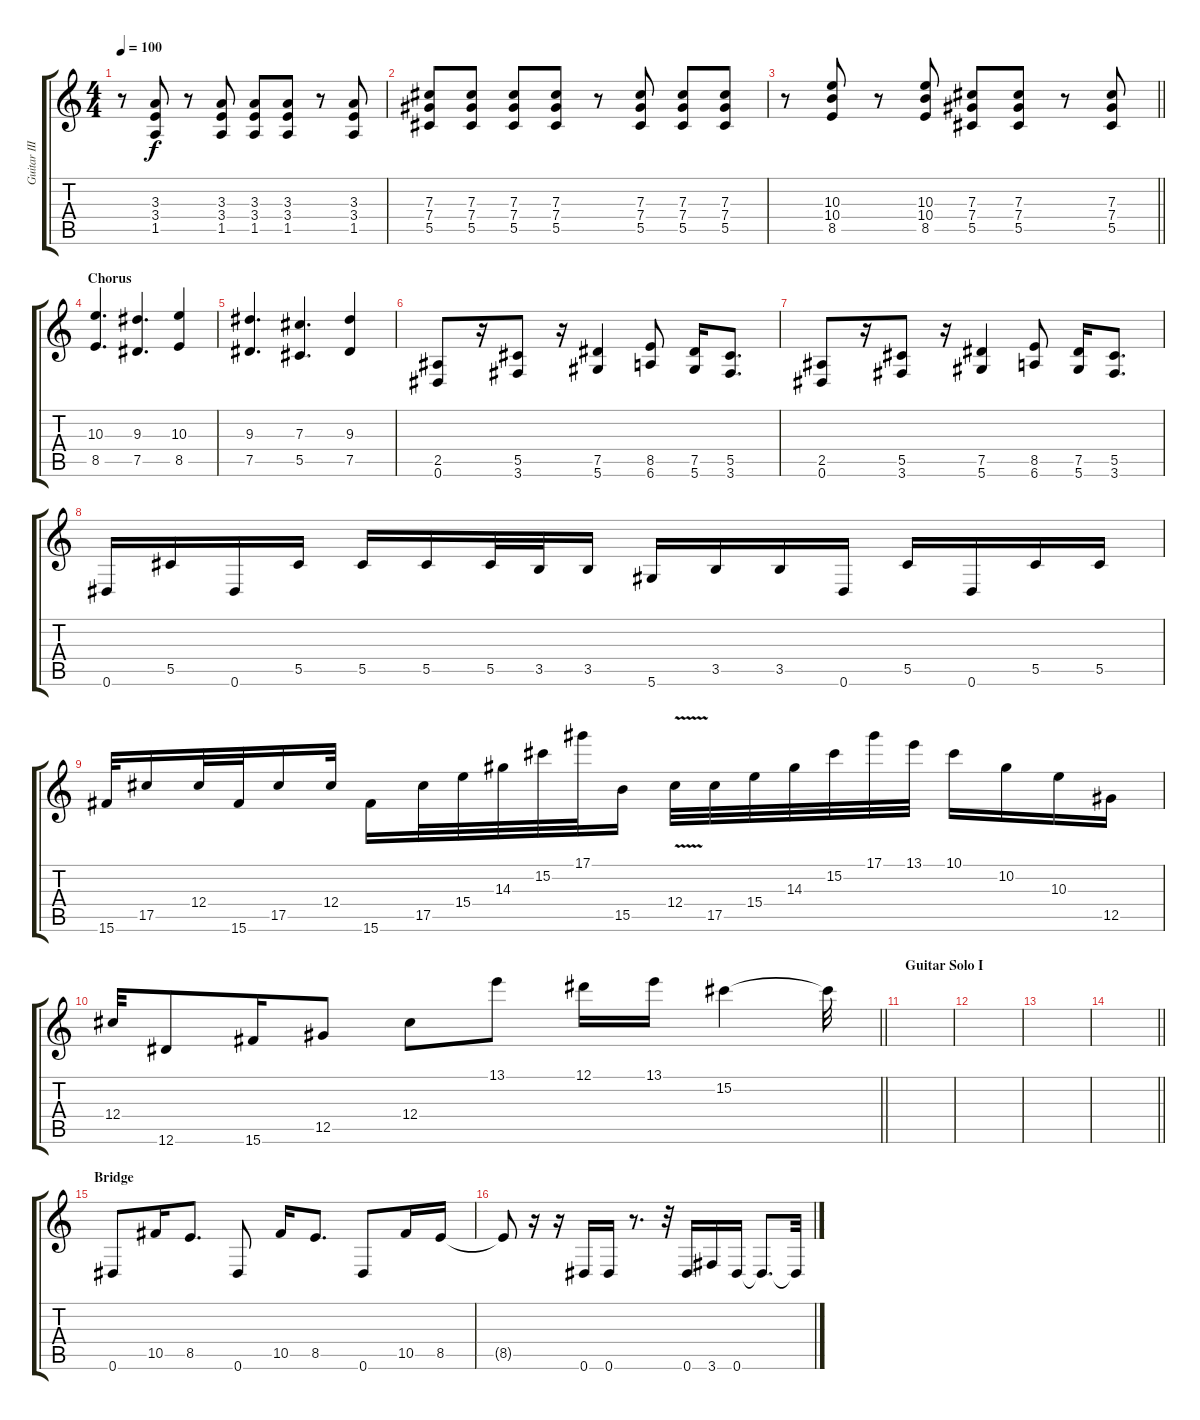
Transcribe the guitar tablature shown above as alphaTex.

\track ("Guitar III (Ron \"Bumblefoot\" Thal)" "Guitar III") {instrument overdrivenguitar}
\staff {score tabs}
\tuning (Eb4 Bb3 Gb3 Db3 Ab2 Eb2) {hide}
\ts (4 4)
\tempo 100
\clef g2
\ks c
r.8{dy f} (3.3 3.4 1.5).8 r.8 (3.3 3.4 1.5).8 (3.3 3.4 1.5).8 (3.3 3.4 1.5).8 r.8 (3.3 3.4 1.5).8 |
(7.3 7.4 5.5).8 (7.3 7.4 5.5).8 (7.3 7.4 5.5).8 (7.3 7.4 5.5).8 r.8 (7.3 7.4 5.5).8 (7.3 7.4 5.5).8 (7.3 7.4 5.5).8 |
\barLineRight lightlight
r.8 (10.3 10.4 8.5).8 r.8 (10.3 10.4 8.5).8 (7.3 7.4 5.5).8 (7.3 7.4 5.5).8 r.8 (7.3 7.4 5.5).8 |
\section ("" "Chorus")
(10.3 8.5).4{d} (9.3 7.5).4{d} (10.3 8.5).4 |
(9.3 7.5).4{d} (7.3 5.5).4{d} (9.3 7.5).4 |
(2.5 0.6).8 r.16 (5.5 3.6).8 r.16 (7.5 5.6).4 (8.5 6.6).8 (7.5 5.6).16 (5.5 3.6).8{d} |
(2.5 0.6).8 r.16 (5.5 3.6).8 r.16 (7.5 5.6).4 (8.5 6.6).8 (7.5 5.6).16 (5.5 3.6).8{d} |
0.6.16{volume 16} 5.5.16 0.6.16 5.5.16 5.5.16 5.5.16 5.5.32 3.5.32 3.5.16 5.6.16 3.5.16 3.5.16 0.6.16 5.5.16 0.6.16 5.5.16 5.5.16 |
15.6.32 17.5.16 12.4.32 15.6.32 17.5.16 12.4.32 15.6.16 17.5.32 15.4.32 14.3.32 15.2.32 17.1.32 15.5.16 12.4{v}.32 17.5.32 15.4.32 14.3.32 15.2.32 17.1.32 13.1.32 10.1.16 10.2.16 10.3.16 12.5.16 |
\barLineRight lightlight
12.4.32 12.6.8 15.6.16 12.5.8 12.4.8 13.1.8 12.1.16 13.1.16 15.2.4 15.2{t}.32 |
\section ("" "Guitar Solo I")
|
|
|
\barLineRight lightlight
|
\section ("" "Bridge")
0.6.8 10.5.16 8.5.8{d} 0.6.8 10.5.16 8.5.8{d} 0.6.8 10.5.16 8.5.16 |
8.5{t}.8 r.16 r.16 0.6.16 0.6.16 r.8{d} r.32 0.6.16 3.6.16 0.6.16 0.6{t}.8{d} 0.6{t}.32
